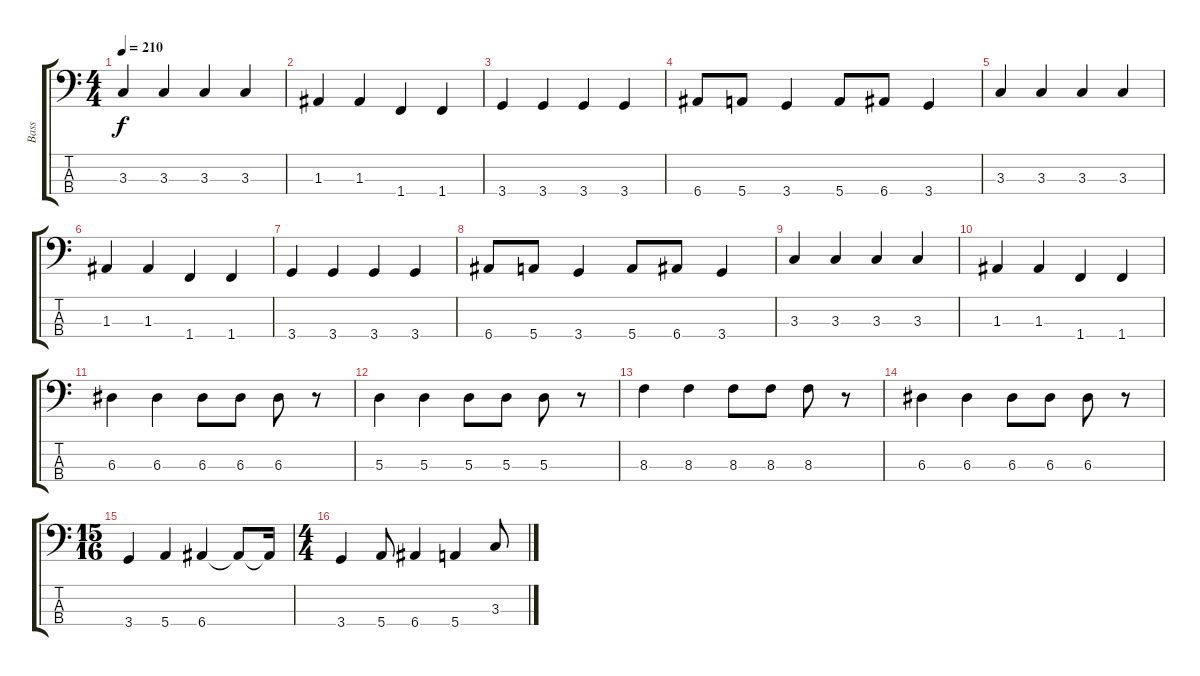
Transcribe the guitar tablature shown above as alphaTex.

\track ("Bass" "Bass") {instrument electricbasspick}
\staff {score tabs}
\tuning (G2 D2 A1 E1) {hide}
\ts (4 4)
\tempo 210
\clef f4
\ks c
3.3.4{dy f} 3.3.4 3.3.4 3.3.4 |
1.3.4 1.3.4 1.4.4 1.4.4 |
3.4.4 3.4.4 3.4.4 3.4.4 |
6.4.8 5.4.8 3.4.4 5.4.8 6.4.8 3.4.4 |
3.3.4 3.3.4 3.3.4 3.3.4 |
1.3.4 1.3.4 1.4.4 1.4.4 |
3.4.4 3.4.4 3.4.4 3.4.4 |
6.4.8 5.4.8 3.4.4 5.4.8 6.4.8 3.4.4 |
3.3.4 3.3.4 3.3.4 3.3.4 |
1.3.4 1.3.4 1.4.4 1.4.4 |
6.3.4 6.3.4 6.3.8 6.3.8 6.3.8 r.8 |
5.3.4 5.3.4 5.3.8 5.3.8 5.3.8 r.8 |
8.3.4 8.3.4 8.3.8 8.3.8 8.3.8 r.8 |
6.3.4 6.3.4 6.3.8 6.3.8 6.3.8 r.8 |
\ts (15 16)
3.4.4 5.4.4 6.4.4 6.4{t}.8 6.4{t}.16 |
\ts (4 4)
3.4.4 5.4.8 6.4.4 5.4.4 3.3.8
